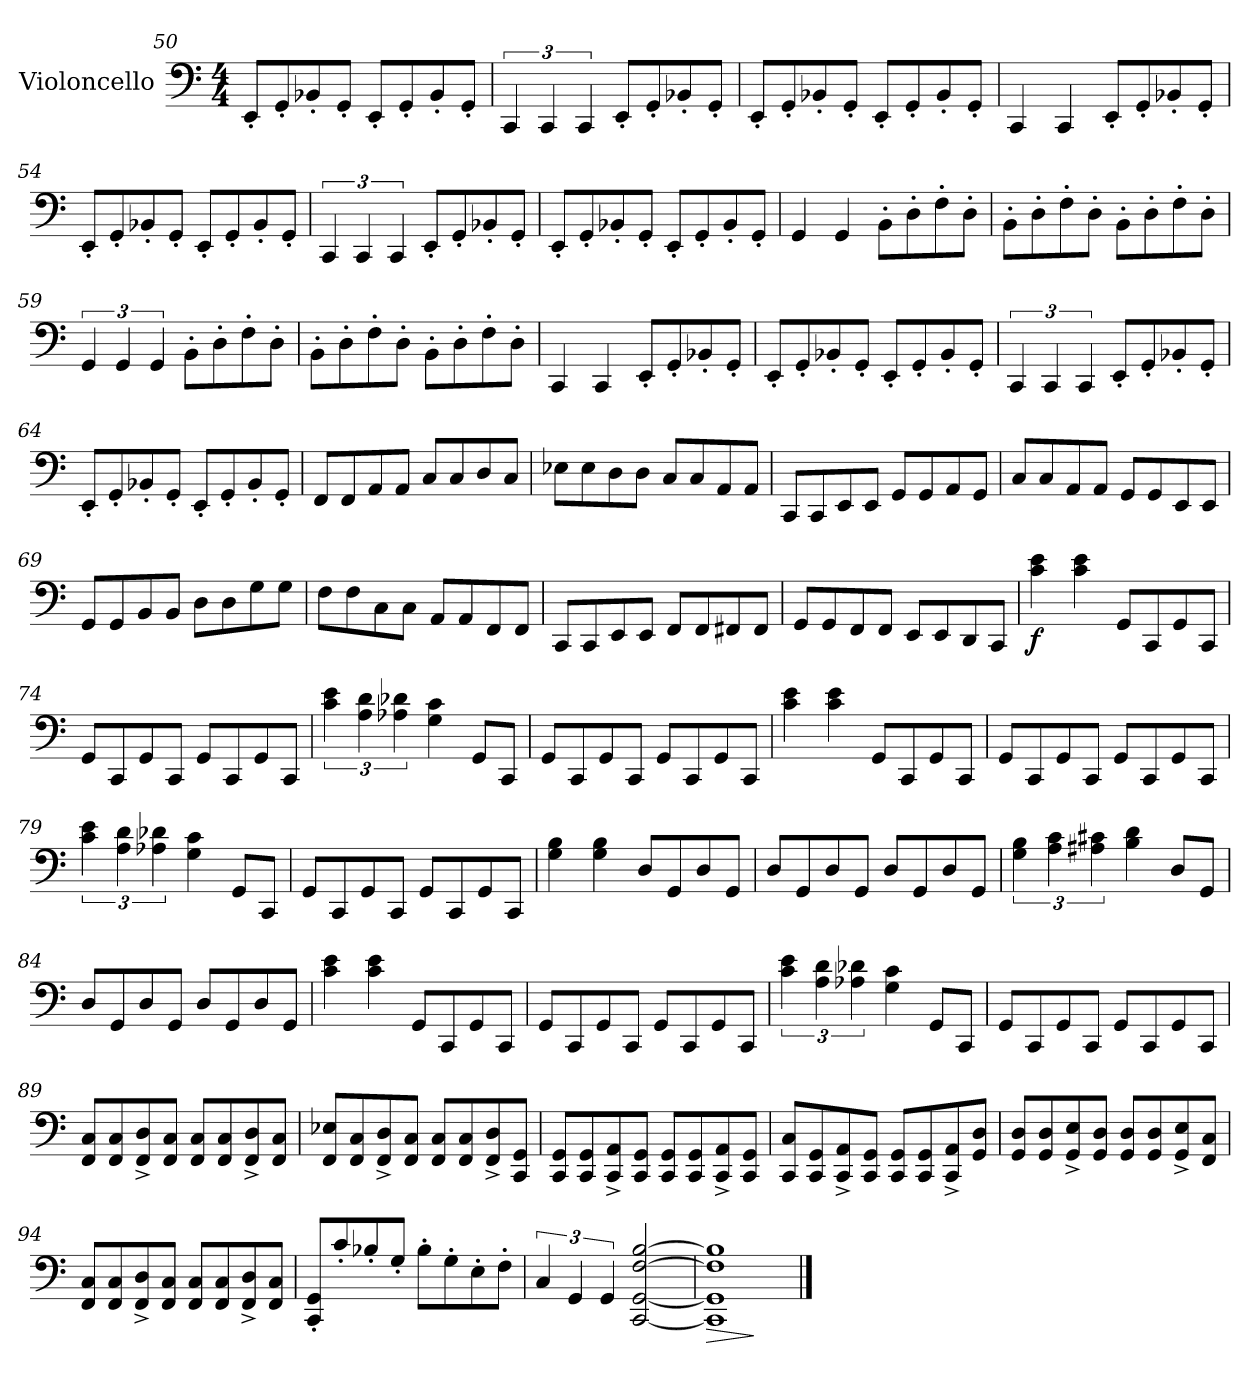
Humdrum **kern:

**kern	**dynam
*part1	*part1
*staff1	*staff1
*I"Violoncello	*
*I'Vc.	*
*clefF4	*
*k[]	*
*M4/4	*
=50	=50
8EE'/L	.
8GG'/	.
8BB-X'/	.
8GG'/J	.
8EE'/L	.
8GG'/	.
8BB-'/	.
8GG'/J	.
=51	=51
6CC/	.
6CC/	.
6CC/	.
8EE'/L	.
8GG'/	.
8BB-X'/	.
8GG'/J	.
=52	=52
8EE'/L	.
8GG'/	.
8BB-X'/	.
8GG'/J	.
8EE'/L	.
8GG'/	.
8BB-'/	.
8GG'/J	.
=53	=53
4CC/	.
4CC/	.
8EE'/L	.
8GG'/	.
8BB-X'/	.
8GG'/J	.
!!LO:LB:g=z
=54	=54
8EE'/L	.
8GG'/	.
8BB-X'/	.
8GG'/J	.
8EE'/L	.
8GG'/	.
8BB-'/	.
8GG'/J	.
=55	=55
6CC/	.
6CC/	.
6CC/	.
8EE'/L	.
8GG'/	.
8BB-X'/	.
8GG'/J	.
=56	=56
8EE'/L	.
8GG'/	.
8BB-X'/	.
8GG'/J	.
8EE'/L	.
8GG'/	.
8BB-'/	.
8GG'/J	.
=57	=57
4GG/	.
4GG/	.
8BB'\L	.
8D'\	.
8F'\	.
8D'\J	.
=58	=58
8BB'\L	.
8D'\	.
8F'\	.
8D'\J	.
8BB'\L	.
8D'\	.
8F'\	.
8D'\J	.
!!LO:LB:g=z
=59	=59
6GG/	.
6GG/	.
6GG/	.
8BB'\L	.
8D'\	.
8F'\	.
8D'\J	.
=60	=60
8BB'\L	.
8D'\	.
8F'\	.
8D'\J	.
8BB'\L	.
8D'\	.
8F'\	.
8D'\J	.
=61	=61
4CC/	.
4CC/	.
8EE'/L	.
8GG'/	.
8BB-X'/	.
8GG'/J	.
=62	=62
8EE'/L	.
8GG'/	.
8BB-X'/	.
8GG'/J	.
8EE'/L	.
8GG'/	.
8BB-'/	.
8GG'/J	.
=63	=63
6CC/	.
6CC/	.
6CC/	.
8EE'/L	.
8GG'/	.
8BB-X'/	.
8GG'/J	.
!!LO:LB:g=z
=64	=64
8EE'/L	.
8GG'/	.
8BB-X'/	.
8GG'/J	.
8EE'/L	.
8GG'/	.
8BB-'/	.
8GG'/J	.
=65	=65
8FF/L	.
8FF/	.
8AA/	.
8AA/J	.
8C/L	.
8C/	.
8D/	.
8C/J	.
=66	=66
8E-X\L	.
8E-\	.
8D\	.
8D\J	.
8C/L	.
8C/	.
8AA/	.
8AA/J	.
=67	=67
8CC/L	.
8CC/	.
8EE/	.
8EE/J	.
8GG/L	.
8GG/	.
8AA/	.
8GG/J	.
=68	=68
8C/L	.
8C/	.
8AA/	.
8AA/J	.
8GG/L	.
8GG/	.
8EE/	.
8EE/J	.
!!LO:LB:g=z
=69	=69
8GG/L	.
8GG/	.
8BB/	.
8BB/J	.
8D\L	.
8D\	.
8G\	.
8G\J	.
=70	=70
8F\L	.
8F\	.
8C\	.
8C\J	.
8AA/L	.
8AA/	.
8FF/	.
8FF/J	.
=71	=71
8CC/L	.
8CC/	.
8EE/	.
8EE/J	.
8FF/L	.
8FF/	.
8FF#X/	.
8FF#/J	.
=72	=72
8GG/L	.
8GG/	.
8FF/	.
8FF/J	.
8EE/L	.
8EE/	.
8DD/	.
8CC/J	.
=73	=73
!	!LO:DY:b
4c\ 4e\	f
4c\ 4e\	.
8GG/L	.
8CC/	.
8GG/	.
8CC/J	.
!!LO:LB:g=z
=74	=74
8GG/L	.
8CC/	.
8GG/	.
8CC/J	.
8GG/L	.
8CC/	.
8GG/	.
8CC/J	.
=75	=75
6c\ 6e\	.
6A\ 6d\	.
6A-X\ 6d-X\	.
4G\ 4c\	.
8GG/L	.
8CC/J	.
=76	=76
8GG/L	.
8CC/	.
8GG/	.
8CC/J	.
8GG/L	.
8CC/	.
8GG/	.
8CC/J	.
=77	=77
4c\ 4e\	.
4c\ 4e\	.
8GG/L	.
8CC/	.
8GG/	.
8CC/J	.
=78	=78
8GG/L	.
8CC/	.
8GG/	.
8CC/J	.
8GG/L	.
8CC/	.
8GG/	.
8CC/J	.
!!LO:LB:g=z
=79	=79
6c\ 6e\	.
6A\ 6d\	.
6A-X\ 6d-X\	.
4G\ 4c\	.
8GG/L	.
8CC/J	.
=80	=80
8GG/L	.
8CC/	.
8GG/	.
8CC/J	.
8GG/L	.
8CC/	.
8GG/	.
8CC/J	.
=81	=81
4G\ 4B\	.
4G\ 4B\	.
8D/L	.
8GG/	.
8D/	.
8GG/J	.
=82	=82
8D/L	.
8GG/	.
8D/	.
8GG/J	.
8D/L	.
8GG/	.
8D/	.
8GG/J	.
=83	=83
6G\ 6B\	.
6A\ 6c\	.
6A#X\ 6c#X\	.
4B\ 4d\	.
8D/L	.
8GG/J	.
!!LO:LB:g=z
=84	=84
8D/L	.
8GG/	.
8D/	.
8GG/J	.
8D/L	.
8GG/	.
8D/	.
8GG/J	.
=85	=85
4c\ 4e\	.
4c\ 4e\	.
8GG/L	.
8CC/	.
8GG/	.
8CC/J	.
=86	=86
8GG/L	.
8CC/	.
8GG/	.
8CC/J	.
8GG/L	.
8CC/	.
8GG/	.
8CC/J	.
=87	=87
6c\ 6e\	.
6A\ 6d\	.
6A-X\ 6d-X\	.
4G\ 4c\	.
8GG/L	.
8CC/J	.
=88	=88
8GG/L	.
8CC/	.
8GG/	.
8CC/J	.
8GG/L	.
8CC/	.
8GG/	.
8CC/J	.
!!LO:LB:g=z
=89	=89
8FF/ 8C/L	.
8FF/ 8C/	.
8FF/^ 8D/^	.
8FF/ 8C/J	.
8FF/ 8C/L	.
8FF/ 8C/	.
8FF/^ 8D/^	.
8FF/ 8C/J	.
=90	=90
8FF/ 8E-X/L	.
8FF/ 8C/	.
8FF/^ 8D/^	.
8FF/ 8C/J	.
8FF/ 8C/L	.
8FF/ 8C/	.
8FF/^ 8D/^	.
8CC/ 8GG/J	.
=91	=91
8CC/ 8GG/L	.
8CC/ 8GG/	.
8CC/^ 8AA/^	.
8CC/ 8GG/J	.
8CC/ 8GG/L	.
8CC/ 8GG/	.
8CC/^ 8AA/^	.
8CC/ 8GG/J	.
=92	=92
8CC/ 8C/L	.
8CC/ 8GG/	.
8CC/^ 8AA/^	.
8CC/ 8GG/J	.
8CC/ 8GG/L	.
8CC/ 8GG/	.
8CC/^ 8AA/^	.
8GG/ 8D/J	.
!!LO:LB:g=z
=93	=93
8GG/ 8D/L	.
8GG/ 8D/	.
8GG/^ 8E/^	.
8GG/ 8D/J	.
8GG/ 8D/L	.
8GG/ 8D/	.
8GG/^ 8E/^	.
8FF/ 8C/J	.
=94	=94
8FF/ 8C/L	.
8FF/ 8C/	.
8FF/^ 8D/^	.
8FF/ 8C/J	.
8FF/ 8C/L	.
8FF/ 8C/	.
8FF/^ 8D/^	.
8FF/ 8C/J	.
=95	=95
8CC/' 8GG/'L	.
8c'/	.
8B-X'/	.
8G'/J	.
8B-'\L	.
8G'\	.
8E'\	.
8F'\J	.
=96	=96
6C/	.
6GG/	.
6GG/	.
[2CC/ [2GG/ [2F/ [2B/	.
=97	=97
!	!LO:HP:b
1CC] 1GG] 1F] 1B]	>
.	]
==	==
*-	*-
